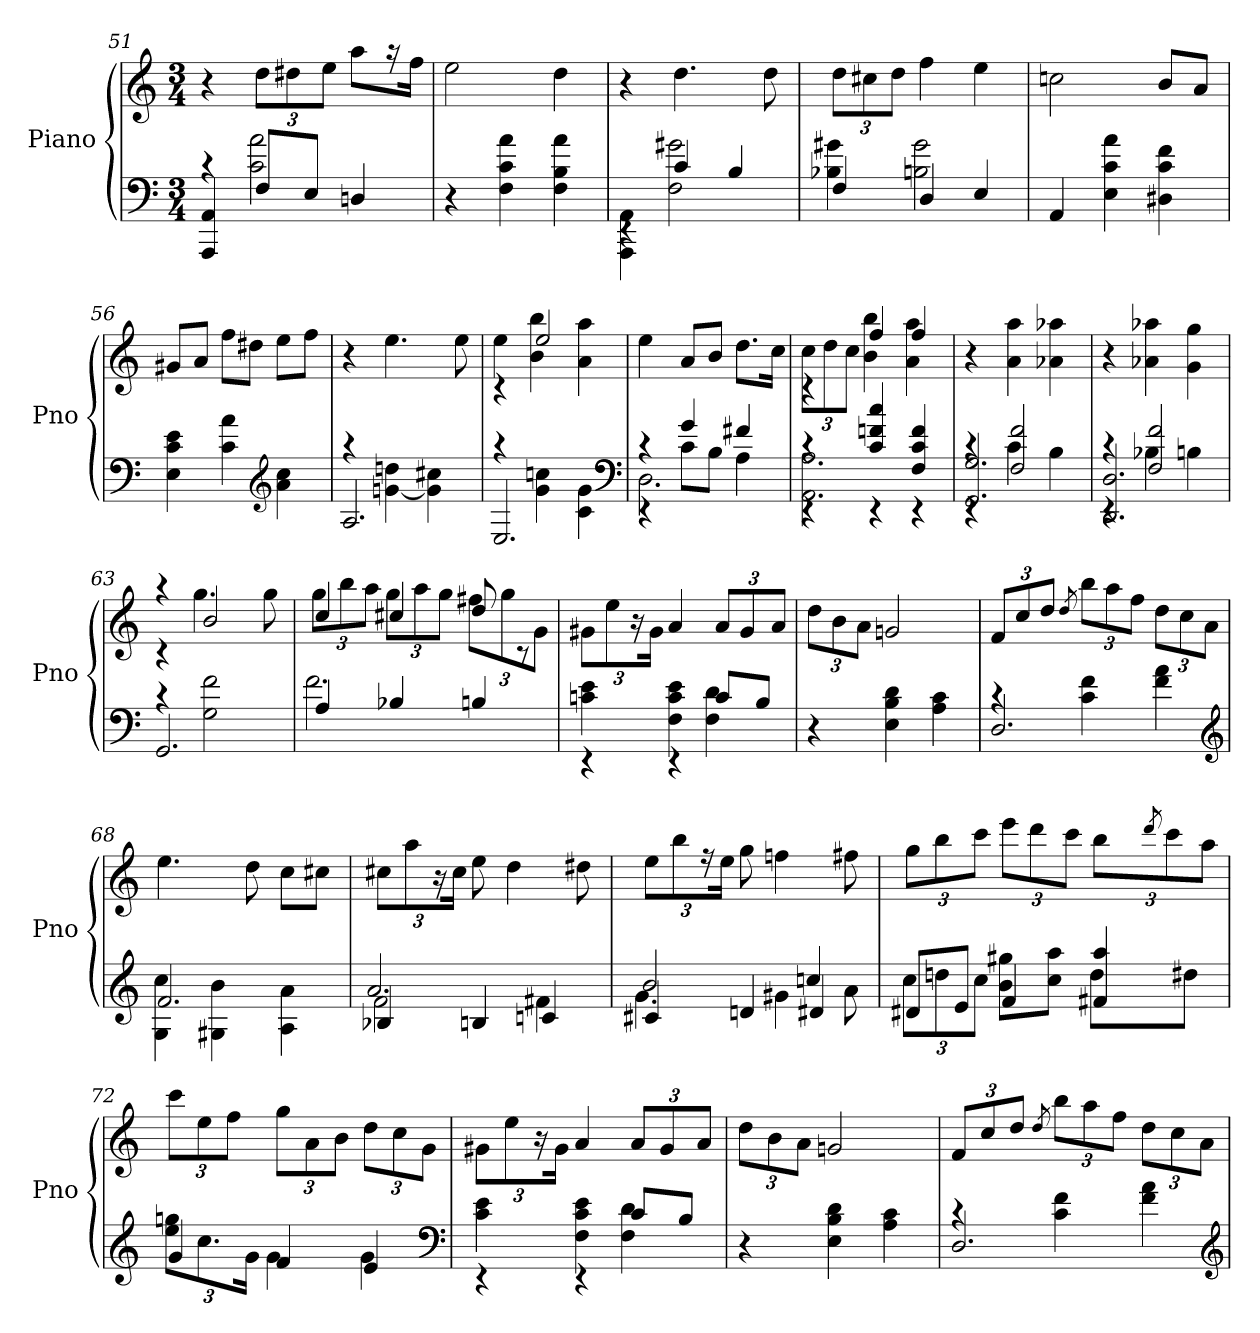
**kern	**kern
*part1	*part1
*staff2	*staff1
*I"Piano	*
*I'Pno	*
*clefF4	*clefG2
*k[]	*k[]
*C:	*C:
*M3/4	*M3/4
=51	=51
*^	*
4AAA 4AA	4rc	4r
8FL	2c 2a	12ddL
.	.	12dd#X
8EJ	.	.
.	.	12eeJ
4Dn	.	8aaL
.	.	16r
.	.	16ffJk
*v	*v	*
=52	=52
4r	2ee
4F 4c 4a	.
4F 4B 4a	4dd
=53	=53
*^	*
4rEE	4AAA 4AA	4r
4c	2F 2g#X	4.dd
4B	.	.
.	.	8dd
=54	=54	=54
4F	4B-X 4g#X	12ddL
.	.	12cc#X
.	.	12ddJ
4D	2Bn 2g#	4ff
4E	.	4ee
*v	*v	*
=55	=55
4AA	2ccn
4E 4c 4a	.
4D#X 4c 4f	8bL
.	8aJ
=56	=56
4E 4c 4e	8g#XL
.	8aJ
4c 4a	8ffL
.	8dd#XJ
*clefG2	*
4a 4cc	8eeL
.	8ffJ
=57	=57
*^	*
2.A	4raa	4r
.	[4gn 4ddn	4.ee
.	4g] 4cc#X	.
.	.	8ee
=58	=58	=58
*	*	*^
2.E	4raa	4rc	4ee
.	4g 4ccn	2ee	4b 4bb
.	4c 4g	.	4a 4aa
*v	*v	*	*
*	*v	*v
*clefF4	*
=59	=59
*^	*
*	*^	*
2.D\	4rEE	4rc	4ee
.	8cL	4g	8aL
.	8BJ	.	8bJ
.	4A	4f#X	8.ddL
.	.	.	16ccJk
=60	=60	=60	=60
*	*	*	*^
2.AA\ 2.A\	4rEE	4rc	4rc	12ccL
.	.	.	.	12dd
.	.	.	.	12ccJ
.	4rEE	4c 4fn 4cc	4ff	4b 4bb
.	4rEE	4F 4c 4f	4ff	4a 4aa
*	*	*	*v	*v
=61	=61	=61	=61
2.GG/ 2.G/	4rEE	4rc	4r
.	4c	2F 2f	4a 4aa
.	4B	.	4a-X 4aa-X
=62	=62	=62	=62
2.DD/ 2.D/	4rEE	4rc	4r
.	4B-X	2F 2f	4a-X 4aa-X
.	4Bn	.	4g 4gg
*	*v	*v	*
=63	=63	=63
*	*	*^
2.GG	4rc	4rc	4raa
.	2G 2f	2b	4.gg
.	.	.	8gg
=64	=64	=64	=64
4A	2.f	4cc	12ggL
.	.	.	12bb
.	.	.	12aaJ
4B-X	.	4cc#X	12ggL
.	.	.	12aa
.	.	.	12ggJ
4Bn	.	8dd	12ff#XL
.	.	.	12gg
.	.	8rc	.
.	.	.	12gJ
*	*	*v	*v
=65	=65	=65
4rEE	4cn 4e	12g#XL
.	.	12ee
.	.	24r
.	.	24g#Jk
4rEE	4F 4c 4e	4a
8cL	4F 4d	12aL
.	.	12g#
8BJ	.	.
.	.	12aJ
*v	*v	*
=66	=66
4r	12ddL
.	12b
.	12aJ
4E 4B 4d	2gn
4A 4c	.
=67	=67
*^	*
2.D	4rc	12fL
.	.	12cc
.	.	12ddJ
.	.	8qdd/
.	4c 4f	12bbL
.	.	12aa
.	.	12ffJ
.	4f 4a	12ddL
.	.	12cc
.	.	12aJ
*clefG2	*	*
=68	=68	=68
2.f	4G 4cc	4.ee
.	4G#X 4b	.
.	.	8dd
.	4A 4a	8ccL
.	.	8cc#XJ
=69	=69	=69
*	*^	*
4B-X/	2f	2.a	12cc#XL
.	.	.	12aa
.	.	.	24r
.	.	.	24cc#Jk
4Bn/	.	.	8ee
.	.	.	4dd
4cn/	4f#X	.	.
.	.	.	8dd#X
=70	=70	=70	=70
4c#X/	4.g	2b	12eeL
.	.	.	12bb
.	.	.	24r
.	.	.	24eeJk
4dn/	.	.	8gg
.	4g#X	.	4ffn
4d#X/	.	4ccn	.
.	8a	.	8ff#X
*	*v	*v	*
=71	=71	=71
8d#XL	12ccL	12ggL
.	12ddn	12bb
8eJ	.	.
.	12ccJ	12cccJ
4f	8b 8gg#XL	12eeeL
.	.	12ddd
.	8cc 8aaJ	.
.	.	12cccJ
4f#X 4aa	8ddL	12bbL
.	.	8qddd/
.	.	12ccc
.	8dd#XJ	.
.	.	12aaJ
=72	=72	=72
4g	12ee 12ggnL	12cccL
.	12.cc	12ee
.	.	12ffJ
.	24gJk	.
4f	4g	12ggL
.	.	12a
.	.	12bJ
4e	4g	12ddL
.	.	12cc
.	.	12gJ
*clefF4	*	*
=73	=73	=73
4rEE	4c 4e	12g#XL
.	.	12ee
.	.	24r
.	.	24g#Jk
4rEE	4F 4c 4e	4a
8cL	4F 4d	12aL
.	.	12g#
8BJ	.	.
.	.	12aJ
*v	*v	*
=74	=74
4r	12ddL
.	12b
.	12aJ
4E 4B 4d	2gn
4A 4c	.
=75	=75
*^	*
2.D	4rc	12fL
.	.	12cc
.	.	12ddJ
.	.	8qdd/
.	4c 4f	12bbL
.	.	12aa
.	.	12ffJ
.	4f 4a	12ddL
.	.	12cc
.	.	12aJ
*v	*v	*
*clefG2	*
=	=
*-	*-
